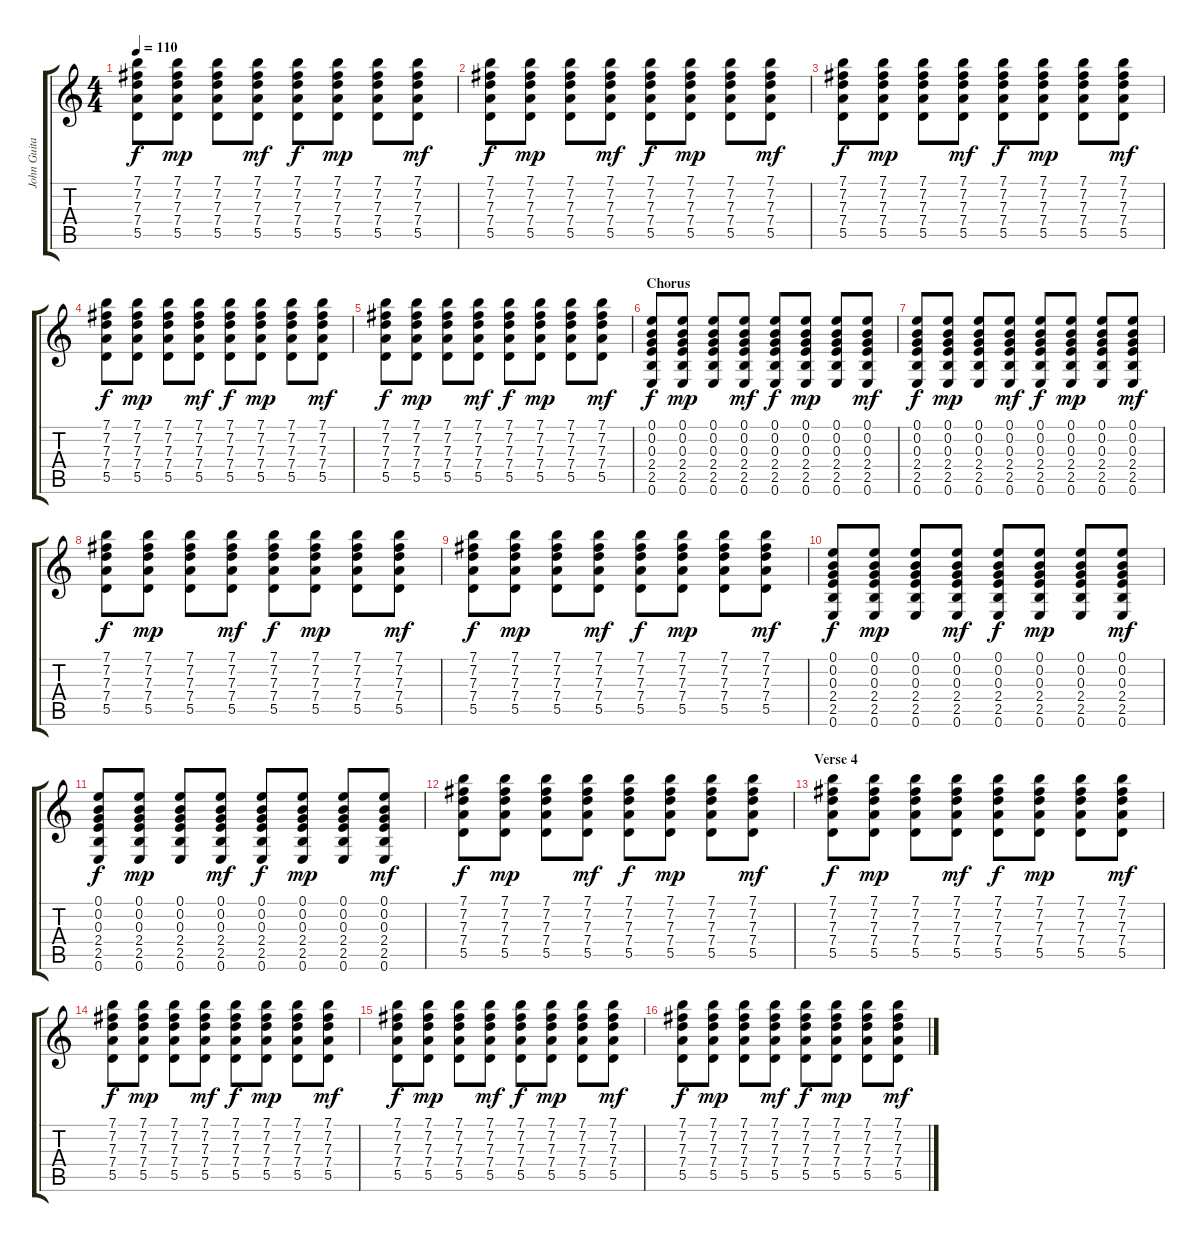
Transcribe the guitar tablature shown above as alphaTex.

\track ("John Guitar" "John Guita") {instrument acousticguitarsteel}
\staff {score tabs}
\tuning (E4 B3 G3 D3 A2 E2) {hide}
\ts (4 4)
\tempo 110
\clef g2
\ks c
(7.1 7.2 7.3 7.4 5.5).8{dy f} (7.1 7.2 7.3 7.4 5.5).8{dy mp} (7.1 7.2 7.3 7.4 5.5).8 (7.1 7.2 7.3 7.4 5.5).8{dy mf} (7.1 7.2 7.3 7.4 5.5).8{dy f} (7.1 7.2 7.3 7.4 5.5).8{dy mp} (7.1 7.2 7.3 7.4 5.5).8 (7.1 7.2 7.3 7.4 5.5).8{dy mf} |
(7.1 7.2 7.3 7.4 5.5).8{dy f} (7.1 7.2 7.3 7.4 5.5).8{dy mp} (7.1 7.2 7.3 7.4 5.5).8 (7.1 7.2 7.3 7.4 5.5).8{dy mf} (7.1 7.2 7.3 7.4 5.5).8{dy f} (7.1 7.2 7.3 7.4 5.5).8{dy mp} (7.1 7.2 7.3 7.4 5.5).8 (7.1 7.2 7.3 7.4 5.5).8{dy mf} |
(7.1 7.2 7.3 7.4 5.5).8{dy f} (7.1 7.2 7.3 7.4 5.5).8{dy mp} (7.1 7.2 7.3 7.4 5.5).8 (7.1 7.2 7.3 7.4 5.5).8{dy mf} (7.1 7.2 7.3 7.4 5.5).8{dy f} (7.1 7.2 7.3 7.4 5.5).8{dy mp} (7.1 7.2 7.3 7.4 5.5).8 (7.1 7.2 7.3 7.4 5.5).8{dy mf} |
(7.1 7.2 7.3 7.4 5.5).8{dy f} (7.1 7.2 7.3 7.4 5.5).8{dy mp} (7.1 7.2 7.3 7.4 5.5).8 (7.1 7.2 7.3 7.4 5.5).8{dy mf} (7.1 7.2 7.3 7.4 5.5).8{dy f} (7.1 7.2 7.3 7.4 5.5).8{dy mp} (7.1 7.2 7.3 7.4 5.5).8 (7.1 7.2 7.3 7.4 5.5).8{dy mf} |
(7.1 7.2 7.3 7.4 5.5).8{dy f} (7.1 7.2 7.3 7.4 5.5).8{dy mp} (7.1 7.2 7.3 7.4 5.5).8 (7.1 7.2 7.3 7.4 5.5).8{dy mf} (7.1 7.2 7.3 7.4 5.5).8{dy f} (7.1 7.2 7.3 7.4 5.5).8{dy mp} (7.1 7.2 7.3 7.4 5.5).8 (7.1 7.2 7.3 7.4 5.5).8{dy mf} |
\section ("" "Chorus")
(0.1 0.2 0.3 2.4 2.5 0.6).8{dy f} (0.1 0.2 0.3 2.4 2.5 0.6).8{dy mp} (0.1 0.2 0.3 2.4 2.5 0.6).8 (0.1 0.2 0.3 2.4 2.5 0.6).8{dy mf} (0.1 0.2 0.3 2.4 2.5 0.6).8{dy f} (0.1 0.2 0.3 2.4 2.5 0.6).8{dy mp} (0.1 0.2 0.3 2.4 2.5 0.6).8 (0.1 0.2 0.3 2.4 2.5 0.6).8{dy mf} |
(0.1 0.2 0.3 2.4 2.5 0.6).8{dy f} (0.1 0.2 0.3 2.4 2.5 0.6).8{dy mp} (0.1 0.2 0.3 2.4 2.5 0.6).8 (0.1 0.2 0.3 2.4 2.5 0.6).8{dy mf} (0.1 0.2 0.3 2.4 2.5 0.6).8{dy f} (0.1 0.2 0.3 2.4 2.5 0.6).8{dy mp} (0.1 0.2 0.3 2.4 2.5 0.6).8 (0.1 0.2 0.3 2.4 2.5 0.6).8{dy mf} |
(7.1 7.2 7.3 7.4 5.5).8{dy f} (7.1 7.2 7.3 7.4 5.5).8{dy mp} (7.1 7.2 7.3 7.4 5.5).8 (7.1 7.2 7.3 7.4 5.5).8{dy mf} (7.1 7.2 7.3 7.4 5.5).8{dy f} (7.1 7.2 7.3 7.4 5.5).8{dy mp} (7.1 7.2 7.3 7.4 5.5).8 (7.1 7.2 7.3 7.4 5.5).8{dy mf} |
(7.1 7.2 7.3 7.4 5.5).8{dy f} (7.1 7.2 7.3 7.4 5.5).8{dy mp} (7.1 7.2 7.3 7.4 5.5).8 (7.1 7.2 7.3 7.4 5.5).8{dy mf} (7.1 7.2 7.3 7.4 5.5).8{dy f} (7.1 7.2 7.3 7.4 5.5).8{dy mp} (7.1 7.2 7.3 7.4 5.5).8 (7.1 7.2 7.3 7.4 5.5).8{dy mf} |
(0.1 0.2 0.3 2.4 2.5 0.6).8{dy f} (0.1 0.2 0.3 2.4 2.5 0.6).8{dy mp} (0.1 0.2 0.3 2.4 2.5 0.6).8 (0.1 0.2 0.3 2.4 2.5 0.6).8{dy mf} (0.1 0.2 0.3 2.4 2.5 0.6).8{dy f} (0.1 0.2 0.3 2.4 2.5 0.6).8{dy mp} (0.1 0.2 0.3 2.4 2.5 0.6).8 (0.1 0.2 0.3 2.4 2.5 0.6).8{dy mf} |
(0.1 0.2 0.3 2.4 2.5 0.6).8{dy f} (0.1 0.2 0.3 2.4 2.5 0.6).8{dy mp} (0.1 0.2 0.3 2.4 2.5 0.6).8 (0.1 0.2 0.3 2.4 2.5 0.6).8{dy mf} (0.1 0.2 0.3 2.4 2.5 0.6).8{dy f} (0.1 0.2 0.3 2.4 2.5 0.6).8{dy mp} (0.1 0.2 0.3 2.4 2.5 0.6).8 (0.1 0.2 0.3 2.4 2.5 0.6).8{dy mf} |
(7.1 7.2 7.3 7.4 5.5).8{dy f} (7.1 7.2 7.3 7.4 5.5).8{dy mp} (7.1 7.2 7.3 7.4 5.5).8 (7.1 7.2 7.3 7.4 5.5).8{dy mf} (7.1 7.2 7.3 7.4 5.5).8{dy f} (7.1 7.2 7.3 7.4 5.5).8{dy mp} (7.1 7.2 7.3 7.4 5.5).8 (7.1 7.2 7.3 7.4 5.5).8{dy mf} |
\section ("" "Verse 4")
(7.1 7.2 7.3 7.4 5.5).8{dy f} (7.1 7.2 7.3 7.4 5.5).8{dy mp} (7.1 7.2 7.3 7.4 5.5).8 (7.1 7.2 7.3 7.4 5.5).8{dy mf} (7.1 7.2 7.3 7.4 5.5).8{dy f} (7.1 7.2 7.3 7.4 5.5).8{dy mp} (7.1 7.2 7.3 7.4 5.5).8 (7.1 7.2 7.3 7.4 5.5).8{dy mf} |
(7.1 7.2 7.3 7.4 5.5).8{dy f} (7.1 7.2 7.3 7.4 5.5).8{dy mp} (7.1 7.2 7.3 7.4 5.5).8 (7.1 7.2 7.3 7.4 5.5).8{dy mf} (7.1 7.2 7.3 7.4 5.5).8{dy f} (7.1 7.2 7.3 7.4 5.5).8{dy mp} (7.1 7.2 7.3 7.4 5.5).8 (7.1 7.2 7.3 7.4 5.5).8{dy mf} |
(7.1 7.2 7.3 7.4 5.5).8{dy f} (7.1 7.2 7.3 7.4 5.5).8{dy mp} (7.1 7.2 7.3 7.4 5.5).8 (7.1 7.2 7.3 7.4 5.5).8{dy mf} (7.1 7.2 7.3 7.4 5.5).8{dy f} (7.1 7.2 7.3 7.4 5.5).8{dy mp} (7.1 7.2 7.3 7.4 5.5).8 (7.1 7.2 7.3 7.4 5.5).8{dy mf} |
(7.1 7.2 7.3 7.4 5.5).8{dy f} (7.1 7.2 7.3 7.4 5.5).8{dy mp} (7.1 7.2 7.3 7.4 5.5).8 (7.1 7.2 7.3 7.4 5.5).8{dy mf} (7.1 7.2 7.3 7.4 5.5).8{dy f} (7.1 7.2 7.3 7.4 5.5).8{dy mp} (7.1 7.2 7.3 7.4 5.5).8 (7.1 7.2 7.3 7.4 5.5).8{dy mf}
